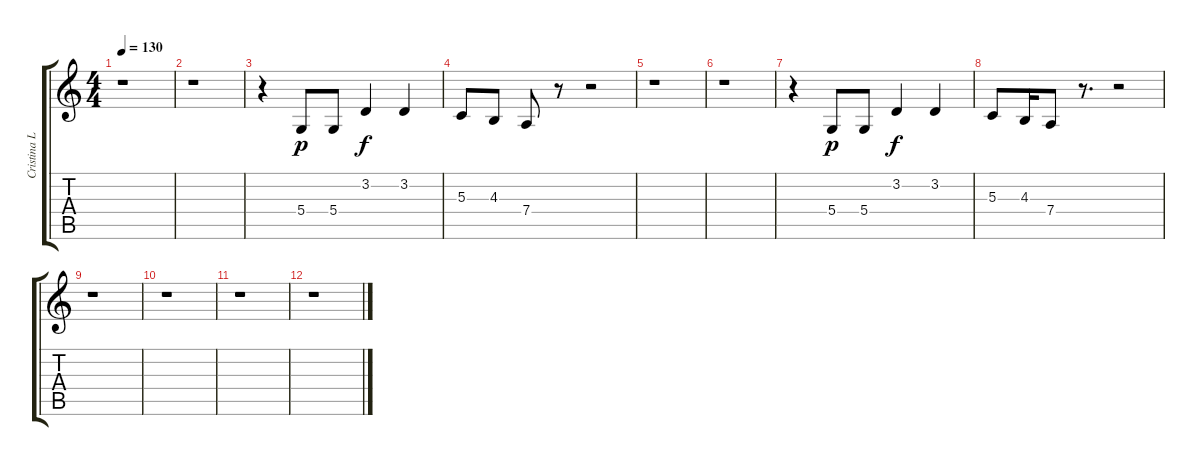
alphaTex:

\track ("Cristina Llanos (Veu)" "Cristina L") {instrument lead6voice}
\staff {score tabs}
\tuning (E4 B3 G3 D3 A2 E2) {hide}
\ts (4 4)
\tempo 130
\clef g2
\ks c
r.1{dy f} |
r.1 |
r.4 5.4.8{dy p} 5.4.8 3.2.4{dy f} 3.2.4 |
5.3.8 4.3.8 7.4.8 r.8 r.2 |
r.1 |
r.1 |
r.4 5.4.8{dy p} 5.4.8 3.2.4{dy f} 3.2.4 |
5.3.8 4.3.16 7.4.8 r.8{d} r.2 |
r.1 |
r.1 |
r.1 |
r.1
